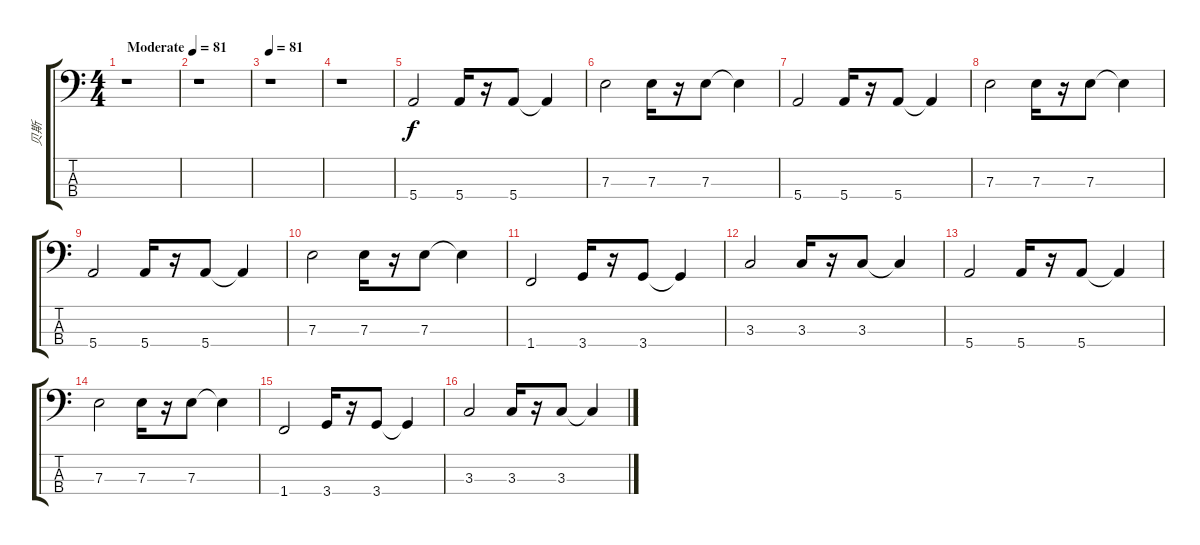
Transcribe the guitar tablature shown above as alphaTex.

\track ("贝斯" "贝斯") {instrument electricbassfinger}
\staff {score tabs}
\tuning (G2 D2 A1 E1) {hide}
\ts (4 4)
\tempo (81 "Moderate")
\clef f4
\ks c
r.1{dy f instrument electricbassfinger} |
r.1 |
\tempo 81
r.1 |
r.1 |
5.4.2 5.4.16 r.16 5.4.8 5.4{t}.4 |
7.3.2 7.3.16 r.16 7.3.8 7.3{t}.4 |
5.4.2 5.4.16 r.16 5.4.8 5.4{t}.4 |
7.3.2 7.3.16 r.16 7.3.8 7.3{t}.4 |
5.4.2 5.4.16 r.16 5.4.8 5.4{t}.4 |
7.3.2 7.3.16 r.16 7.3.8 7.3{t}.4 |
1.4.2 3.4.16 r.16 3.4.8 3.4{t}.4 |
3.3.2 3.3.16 r.16 3.3.8 3.3{t}.4 |
5.4.2 5.4.16 r.16 5.4.8 5.4{t}.4 |
7.3.2 7.3.16 r.16 7.3.8 7.3{t}.4 |
1.4.2 3.4.16 r.16 3.4.8 3.4{t}.4 |
3.3.2 3.3.16 r.16 3.3.8 3.3{t}.4
